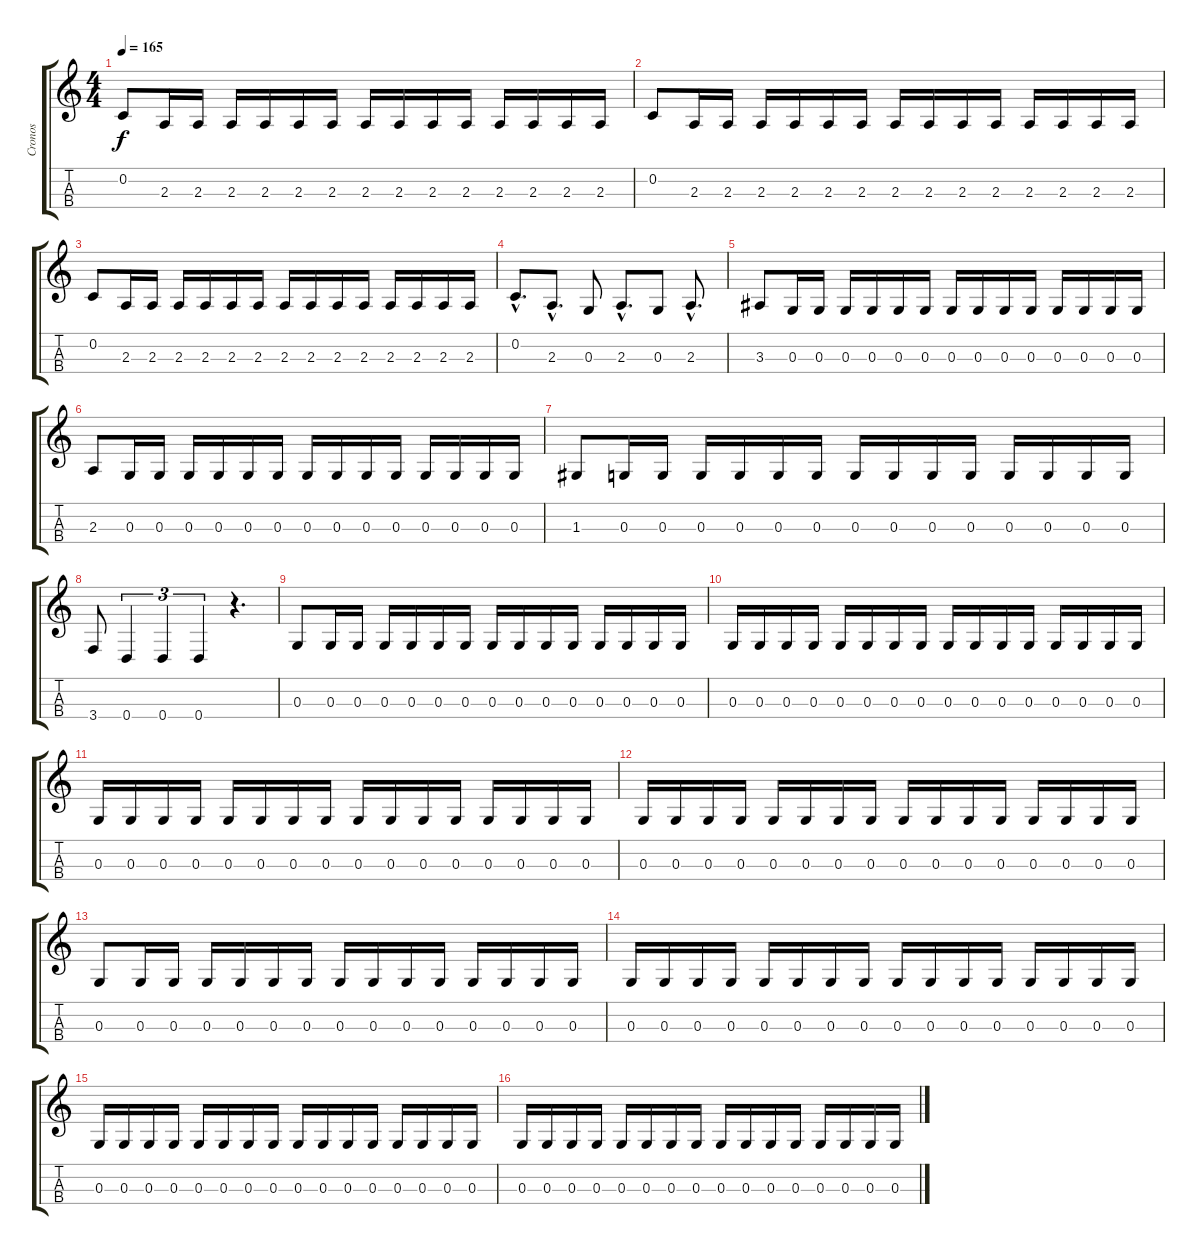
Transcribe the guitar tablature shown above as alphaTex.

\track ("Cronos" "Cronos") {instrument electricbasspick}
\staff {score tabs}
\tuning (F3 C3 G2 D2) {hide}
\ts (4 4)
\tempo 165
\clef g2
\ks c
0.2.8{dy f} 2.3.16 2.3.16 2.3.16 2.3.16 2.3.16 2.3.16 2.3.16 2.3.16 2.3.16 2.3.16 2.3.16 2.3.16 2.3.16 2.3.16 |
0.2.8 2.3.16 2.3.16 2.3.16 2.3.16 2.3.16 2.3.16 2.3.16 2.3.16 2.3.16 2.3.16 2.3.16 2.3.16 2.3.16 2.3.16 |
0.2.8 2.3.16 2.3.16 2.3.16 2.3.16 2.3.16 2.3.16 2.3.16 2.3.16 2.3.16 2.3.16 2.3.16 2.3.16 2.3.16 2.3.16 |
0.2{hac}.8{d} 2.3{hac}.8{d} 0.3.8 2.3{hac}.8{d} 0.3.8 2.3{hac}.8{d} |
3.3.8 0.3.16 0.3.16 0.3.16 0.3.16 0.3.16 0.3.16 0.3.16 0.3.16 0.3.16 0.3.16 0.3.16 0.3.16 0.3.16 0.3.16 |
2.3.8 0.3.16 0.3.16 0.3.16 0.3.16 0.3.16 0.3.16 0.3.16 0.3.16 0.3.16 0.3.16 0.3.16 0.3.16 0.3.16 0.3.16 |
1.3.8 0.3.16 0.3.16 0.3.16 0.3.16 0.3.16 0.3.16 0.3.16 0.3.16 0.3.16 0.3.16 0.3.16 0.3.16 0.3.16 0.3.16 |
3.4.8 0.4.4{tu (3 2)} 0.4.4{tu (3 2)} 0.4.4{tu (3 2)} r.4{d} |
0.3.8 0.3.16 0.3.16 0.3.16 0.3.16 0.3.16 0.3.16 0.3.16 0.3.16 0.3.16 0.3.16 0.3.16 0.3.16 0.3.16 0.3.16 |
0.3.16 0.3.16 0.3.16 0.3.16 0.3.16 0.3.16 0.3.16 0.3.16 0.3.16 0.3.16 0.3.16 0.3.16 0.3.16 0.3.16 0.3.16 0.3.16 |
0.3.16 0.3.16 0.3.16 0.3.16 0.3.16 0.3.16 0.3.16 0.3.16 0.3.16 0.3.16 0.3.16 0.3.16 0.3.16 0.3.16 0.3.16 0.3.16 |
0.3.16 0.3.16 0.3.16 0.3.16 0.3.16 0.3.16 0.3.16 0.3.16 0.3.16 0.3.16 0.3.16 0.3.16 0.3.16 0.3.16 0.3.16 0.3.16 |
0.3.8 0.3.16 0.3.16 0.3.16 0.3.16 0.3.16 0.3.16 0.3.16 0.3.16 0.3.16 0.3.16 0.3.16 0.3.16 0.3.16 0.3.16 |
0.3.16 0.3.16 0.3.16 0.3.16 0.3.16 0.3.16 0.3.16 0.3.16 0.3.16 0.3.16 0.3.16 0.3.16 0.3.16 0.3.16 0.3.16 0.3.16 |
0.3.16 0.3.16 0.3.16 0.3.16 0.3.16 0.3.16 0.3.16 0.3.16 0.3.16 0.3.16 0.3.16 0.3.16 0.3.16 0.3.16 0.3.16 0.3.16 |
0.3.16 0.3.16 0.3.16 0.3.16 0.3.16 0.3.16 0.3.16 0.3.16 0.3.16 0.3.16 0.3.16 0.3.16 0.3.16 0.3.16 0.3.16 0.3.16
